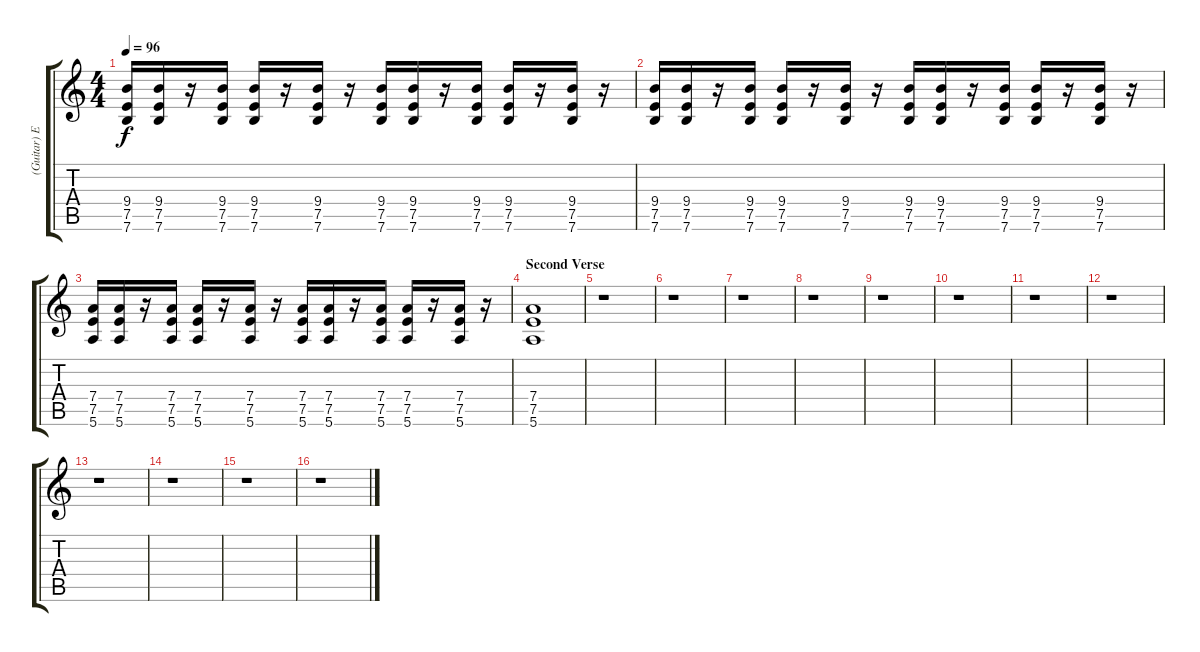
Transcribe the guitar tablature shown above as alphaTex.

\track ("(Guitar) Effect" "(Guitar) E") {instrument acousticguitarsteel}
\staff {score tabs}
\tuning (E4 B3 G3 D3 A2 E2) {hide}
\ts (4 4)
\tempo 96
\clef g2
\ks c
(9.4 7.5 7.6).16{dy f} (9.4 7.5 7.6).16 r.16 (9.4 7.5 7.6).16 (9.4 7.5 7.6).16 r.16 (9.4 7.5 7.6).16 r.16 (9.4 7.5 7.6).16 (9.4 7.5 7.6).16 r.16 (9.4 7.5 7.6).16 (9.4 7.5 7.6).16 r.16 (9.4 7.5 7.6).16 r.16 |
(9.4 7.5 7.6).16 (9.4 7.5 7.6).16 r.16 (9.4 7.5 7.6).16 (9.4 7.5 7.6).16 r.16 (9.4 7.5 7.6).16 r.16 (9.4 7.5 7.6).16 (9.4 7.5 7.6).16 r.16 (9.4 7.5 7.6).16 (9.4 7.5 7.6).16 r.16 (9.4 7.5 7.6).16 r.16 |
(7.4 7.5 5.6).16 (7.4 7.5 5.6).16 r.16 (7.4 7.5 5.6).16 (7.4 7.5 5.6).16 r.16 (7.4 7.5 5.6).16 r.16 (7.4 7.5 5.6).16 (7.4 7.5 5.6).16 r.16 (7.4 7.5 5.6).16 (7.4 7.5 5.6).16 r.16 (7.4 7.5 5.6).16 r.16 |
\section ("" "Second Verse")
(7.4 7.5 5.6).1{volume 0} |
r.1 |
r.1 |
r.1 |
r.1 |
r.1 |
r.1 |
r.1 |
r.1 |
r.1 |
r.1 |
r.1 |
r.1
